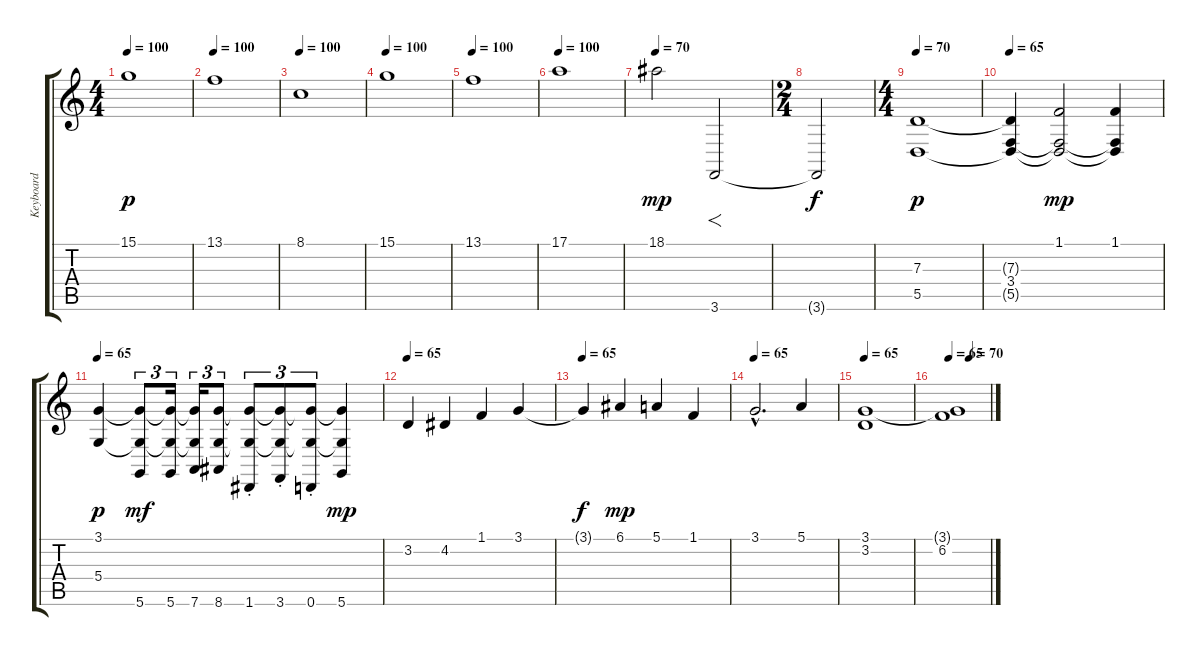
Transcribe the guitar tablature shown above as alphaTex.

\track ("Keyboard" "Keyboard") {instrument stringensemble1}
\staff {score tabs}
\tuning (E4 B3 G3 D3 A2 D2) {hide}
\ts (4 4)
\tempo 100
\clef g2
\ks c
15.1.1{dy p} |
\tempo 100
13.1.1 |
\tempo 100
8.1.1 |
\tempo 100
15.1.1 |
\tempo 100
13.1.1 |
\tempo 100
17.1.1 |
\tempo 70
18.1.2{dy mp} 3.6.2{f} |
\ts (2 4)
3.6{t}.2{dy f} |
\ts (4 4)
\tempo 70
(7.3 5.5).1{dy p} |
\tempo 65
(7.3{t} 3.4 5.5{t}).4 (1.1 3.4{t} 5.5{t}).2{dy mp} (1.1 3.4{t} 5.5{t}).4 |
\tempo 65
(3.1 5.4).4{dy p} (3.1{t} 5.4{t} 5.6).8{tu (3 2) dy mf} (3.1{t} 5.4{t} 5.6).16{tu (3 2)} (3.1{t} 5.4{t} 7.6).16{tu (3 2)} (3.1{t} 5.4{t} 8.6).8{tu (3 2)} (3.1{t} 5.4{t} 1.6{st}).8{tu (3 2)} (3.1{t} 5.4{t} 3.6{st}).8{tu (3 2)} (3.1{t} 5.4{t} 0.6{st}).8{tu (3 2)} (3.1{t} 5.4{t} 5.6).4{dy mp} |
\tempo 65
3.2.4 4.2.4 1.1.4 3.1.4 |
\tempo 65
3.1{t}.4{dy f} 6.1.4{dy mp} 5.1.4 1.1.4 |
\tempo 65
3.1{hac}.2{d} 5.1.4 |
\tempo 65
(3.1 3.2).1 |
\tempo 65
\tempo (70 0.5)
(3.1{t} 6.2).1
